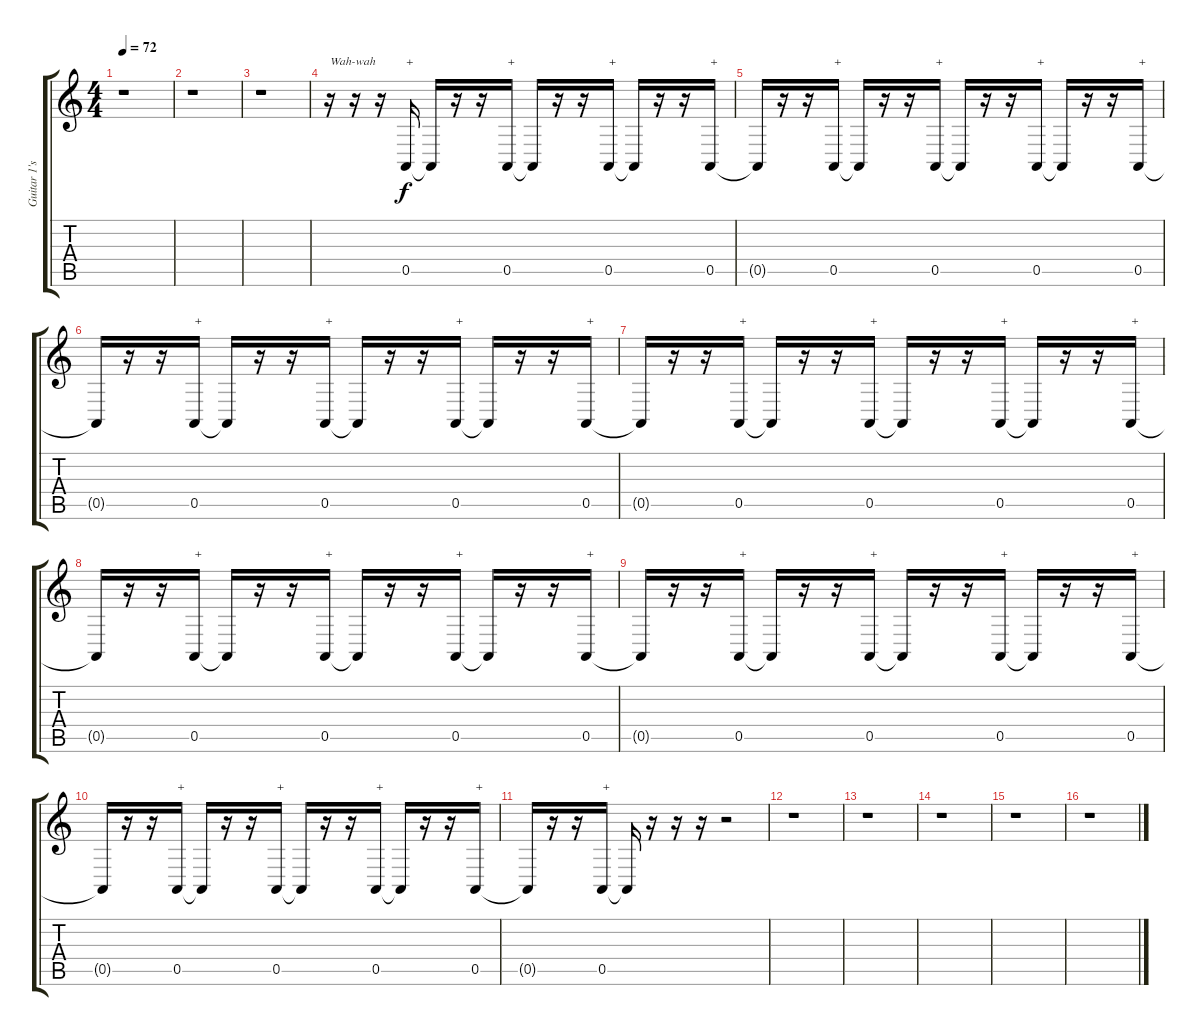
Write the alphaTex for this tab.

\track ("Guitar 1's wah treble" "Guitar 1's") {instrument lead4chiff}
\staff {score tabs}
\tuning (E4 B3 G3 D3 A2 E2) {hide}
\ts (4 4)
\tempo 72
\clef g2
\ks c
r.1{dy f} |
r.1 |
r.1 |
r.16{txt "Wah-wah"} r.16 r.16 0.5.16{txt "+"} 0.5{t}.16 r.16 r.16 0.5.16{txt "+"} 0.5{t}.16 r.16 r.16 0.5.16{txt "+"} 0.5{t}.16 r.16 r.16 0.5.16{txt "+"} |
0.5{t}.16 r.16 r.16 0.5.16{txt "+"} 0.5{t}.16 r.16 r.16 0.5.16{txt "+"} 0.5{t}.16 r.16 r.16 0.5.16{txt "+"} 0.5{t}.16 r.16 r.16 0.5.16{txt "+"} |
0.5{t}.16 r.16 r.16 0.5.16{txt "+"} 0.5{t}.16 r.16 r.16 0.5.16{txt "+"} 0.5{t}.16 r.16 r.16 0.5.16{txt "+"} 0.5{t}.16 r.16 r.16 0.5.16{txt "+"} |
0.5{t}.16 r.16 r.16 0.5.16{txt "+"} 0.5{t}.16 r.16 r.16 0.5.16{txt "+"} 0.5{t}.16 r.16 r.16 0.5.16{txt "+"} 0.5{t}.16 r.16 r.16 0.5.16{txt "+"} |
0.5{t}.16 r.16 r.16 0.5.16{txt "+"} 0.5{t}.16 r.16 r.16 0.5.16{txt "+"} 0.5{t}.16 r.16 r.16 0.5.16{txt "+"} 0.5{t}.16 r.16 r.16 0.5.16{txt "+"} |
0.5{t}.16 r.16 r.16 0.5.16{txt "+"} 0.5{t}.16 r.16 r.16 0.5.16{txt "+"} 0.5{t}.16 r.16 r.16 0.5.16{txt "+"} 0.5{t}.16 r.16 r.16 0.5.16{txt "+"} |
0.5{t}.16 r.16 r.16 0.5.16{txt "+"} 0.5{t}.16 r.16 r.16 0.5.16{txt "+"} 0.5{t}.16 r.16 r.16 0.5.16{txt "+"} 0.5{t}.16 r.16 r.16 0.5.16{txt "+"} |
0.5{t}.16 r.16 r.16 0.5.16{txt "+"} 0.5{t}.16 r.16 r.16 r.16 r.2 |
r.1 |
r.1 |
r.1 |
r.1 |
r.1
